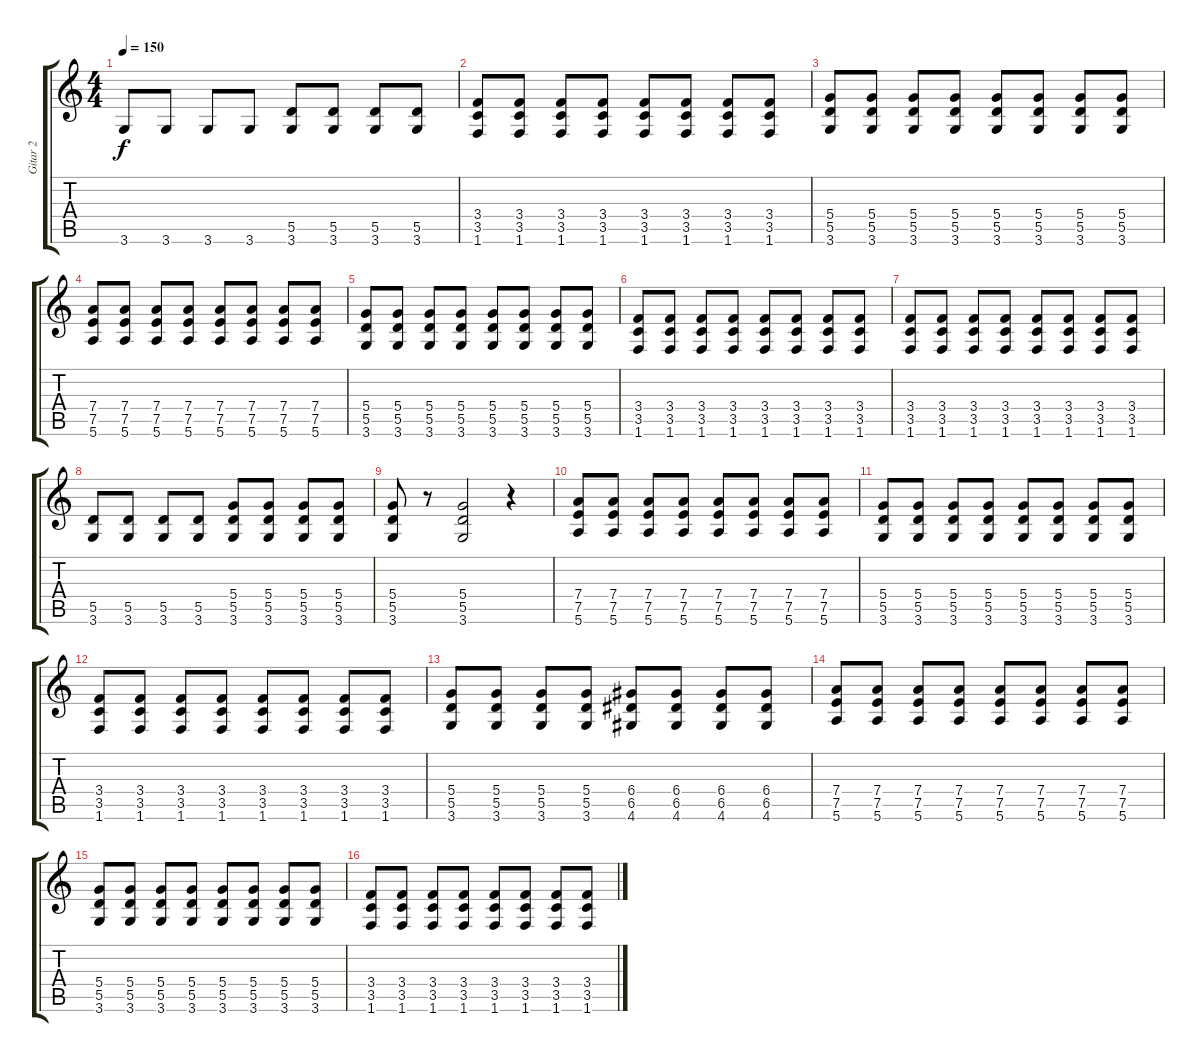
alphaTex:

\track ("Gitar 2" "Gitar 2") {instrument overdrivenguitar}
\staff {score tabs}
\tuning (E4 B3 G3 D3 A2 E2) {hide}
\ts (4 4)
\tempo 150
\clef g2
\ks c
3.6.8{dy f} 3.6.8 3.6.8 3.6.8 (5.5 3.6).8 (5.5 3.6).8 (5.5 3.6).8 (5.5 3.6).8 |
(3.4 3.5 1.6).8 (3.4 3.5 1.6).8 (3.4 3.5 1.6).8 (3.4 3.5 1.6).8 (3.4 3.5 1.6).8 (3.4 3.5 1.6).8 (3.4 3.5 1.6).8 (3.4 3.5 1.6).8 |
(5.4 5.5 3.6).8 (5.4 5.5 3.6).8 (5.4 5.5 3.6).8 (5.4 5.5 3.6).8 (5.4 5.5 3.6).8 (5.4 5.5 3.6).8 (5.4 5.5 3.6).8 (5.4 5.5 3.6).8 |
(7.4 7.5 5.6).8 (7.4 7.5 5.6).8 (7.4 7.5 5.6).8 (7.4 7.5 5.6).8 (7.4 7.5 5.6).8 (7.4 7.5 5.6).8 (7.4 7.5 5.6).8 (7.4 7.5 5.6).8 |
(5.4 5.5 3.6).8 (5.4 5.5 3.6).8 (5.4 5.5 3.6).8 (5.4 5.5 3.6).8 (5.4 5.5 3.6).8 (5.4 5.5 3.6).8 (5.4 5.5 3.6).8 (5.4 5.5 3.6).8 |
(3.4 3.5 1.6).8 (3.4 3.5 1.6).8 (3.4 3.5 1.6).8 (3.4 3.5 1.6).8 (3.4 3.5 1.6).8 (3.4 3.5 1.6).8 (3.4 3.5 1.6).8 (3.4 3.5 1.6).8 |
(3.4 3.5 1.6).8 (3.4 3.5 1.6).8 (3.4 3.5 1.6).8 (3.4 3.5 1.6).8 (3.4 3.5 1.6).8 (3.4 3.5 1.6).8 (3.4 3.5 1.6).8 (3.4 3.5 1.6).8 |
(5.5 3.6).8 (5.5 3.6).8 (5.5 3.6).8 (5.5 3.6).8 (5.4 5.5 3.6).8 (5.4 5.5 3.6).8 (5.4 5.5 3.6).8 (5.4 5.5 3.6).8 |
(5.4 5.5 3.6).8 r.8 (5.4 5.5 3.6).2 r.4 |
(7.4 7.5 5.6).8 (7.4 7.5 5.6).8 (7.4 7.5 5.6).8 (7.4 7.5 5.6).8 (7.4 7.5 5.6).8 (7.4 7.5 5.6).8 (7.4 7.5 5.6).8 (7.4 7.5 5.6).8 |
(5.4 5.5 3.6).8 (5.4 5.5 3.6).8 (5.4 5.5 3.6).8 (5.4 5.5 3.6).8 (5.4 5.5 3.6).8 (5.4 5.5 3.6).8 (5.4 5.5 3.6).8 (5.4 5.5 3.6).8 |
(3.4 3.5 1.6).8 (3.4 3.5 1.6).8 (3.4 3.5 1.6).8 (3.4 3.5 1.6).8 (3.4 3.5 1.6).8 (3.4 3.5 1.6).8 (3.4 3.5 1.6).8 (3.4 3.5 1.6).8 |
(5.4 5.5 3.6).8 (5.4 5.5 3.6).8 (5.4 5.5 3.6).8 (5.4 5.5 3.6).8 (6.4 6.5 4.6).8 (6.4 6.5 4.6).8 (6.4 6.5 4.6).8 (6.4 6.5 4.6).8 |
(7.4 7.5 5.6).8 (7.4 7.5 5.6).8 (7.4 7.5 5.6).8 (7.4 7.5 5.6).8 (7.4 7.5 5.6).8 (7.4 7.5 5.6).8 (7.4 7.5 5.6).8 (7.4 7.5 5.6).8 |
(5.4 5.5 3.6).8 (5.4 5.5 3.6).8 (5.4 5.5 3.6).8 (5.4 5.5 3.6).8 (5.4 5.5 3.6).8 (5.4 5.5 3.6).8 (5.4 5.5 3.6).8 (5.4 5.5 3.6).8 |
(3.4 3.5 1.6).8 (3.4 3.5 1.6).8 (3.4 3.5 1.6).8 (3.4 3.5 1.6).8 (3.4 3.5 1.6).8 (3.4 3.5 1.6).8 (3.4 3.5 1.6).8 (3.4 3.5 1.6).8
